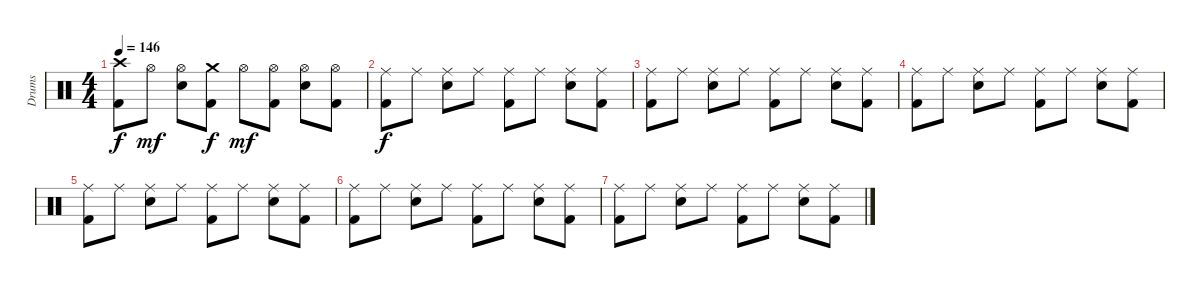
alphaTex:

\track ("Drums" "Drums") {instrument percussion}
\staff {score}
\articulation defaults
\ts (4 4)
\tempo 146
\clef neutral
\ks c
("Crash high (hit)" "Kick (hit) 2").8{dy f} "Hi-Hat (open)".8{dy mf} ("Hi-Hat (open)" "Electric Snare (hit)").8 ("Crash medium (hit)" "Kick (hit) 2").8{dy f} "Hi-Hat (open)".8{dy mf} ("Hi-Hat (open)" "Kick (hit) 2").8 ("Hi-Hat (open)" "Electric Snare (hit)").8 ("Hi-Hat (open)" "Kick (hit) 2").8 |
("Ride (middle)" "Kick (hit) 2").8{dy f} "Ride (middle)".8 ("Ride (middle)" "Electric Snare (hit)").8 "Ride (middle)".8 ("Ride (middle)" "Kick (hit) 2").8 "Ride (middle)".8 ("Ride (middle)" "Electric Snare (hit)").8 ("Ride (middle)" "Kick (hit) 2").8 |
("Ride (middle)" "Kick (hit) 2").8 "Ride (middle)".8 ("Ride (middle)" "Electric Snare (hit)").8 "Ride (middle)".8 ("Ride (middle)" "Kick (hit) 2").8 "Ride (middle)".8 ("Ride (middle)" "Electric Snare (hit)").8 ("Ride (middle)" "Kick (hit) 2").8 |
("Ride (middle)" "Kick (hit) 2").8 "Ride (middle)".8 ("Ride (middle)" "Electric Snare (hit)").8 "Ride (middle)".8 ("Ride (middle)" "Kick (hit) 2").8 "Ride (middle)".8 ("Ride (middle)" "Electric Snare (hit)").8 ("Ride (middle)" "Kick (hit) 2").8 |
("Ride (middle)" "Kick (hit) 2").8 "Ride (middle)".8 ("Ride (middle)" "Electric Snare (hit)").8 "Ride (middle)".8 ("Ride (middle)" "Kick (hit) 2").8 "Ride (middle)".8 ("Ride (middle)" "Electric Snare (hit)").8 ("Ride (middle)" "Kick (hit) 2").8 |
("Ride (middle)" "Kick (hit) 2").8 "Ride (middle)".8 ("Ride (middle)" "Electric Snare (hit)").8 "Ride (middle)".8 ("Ride (middle)" "Kick (hit) 2").8 "Ride (middle)".8 ("Ride (middle)" "Electric Snare (hit)").8 ("Ride (middle)" "Kick (hit) 2").8 |
("Ride (middle)" "Kick (hit) 2").8 "Ride (middle)".8 ("Ride (middle)" "Electric Snare (hit)").8 "Ride (middle)".8 ("Ride (middle)" "Kick (hit) 2").8 "Ride (middle)".8 ("Ride (middle)" "Electric Snare (hit)").8 ("Ride (middle)" "Kick (hit) 2").8
